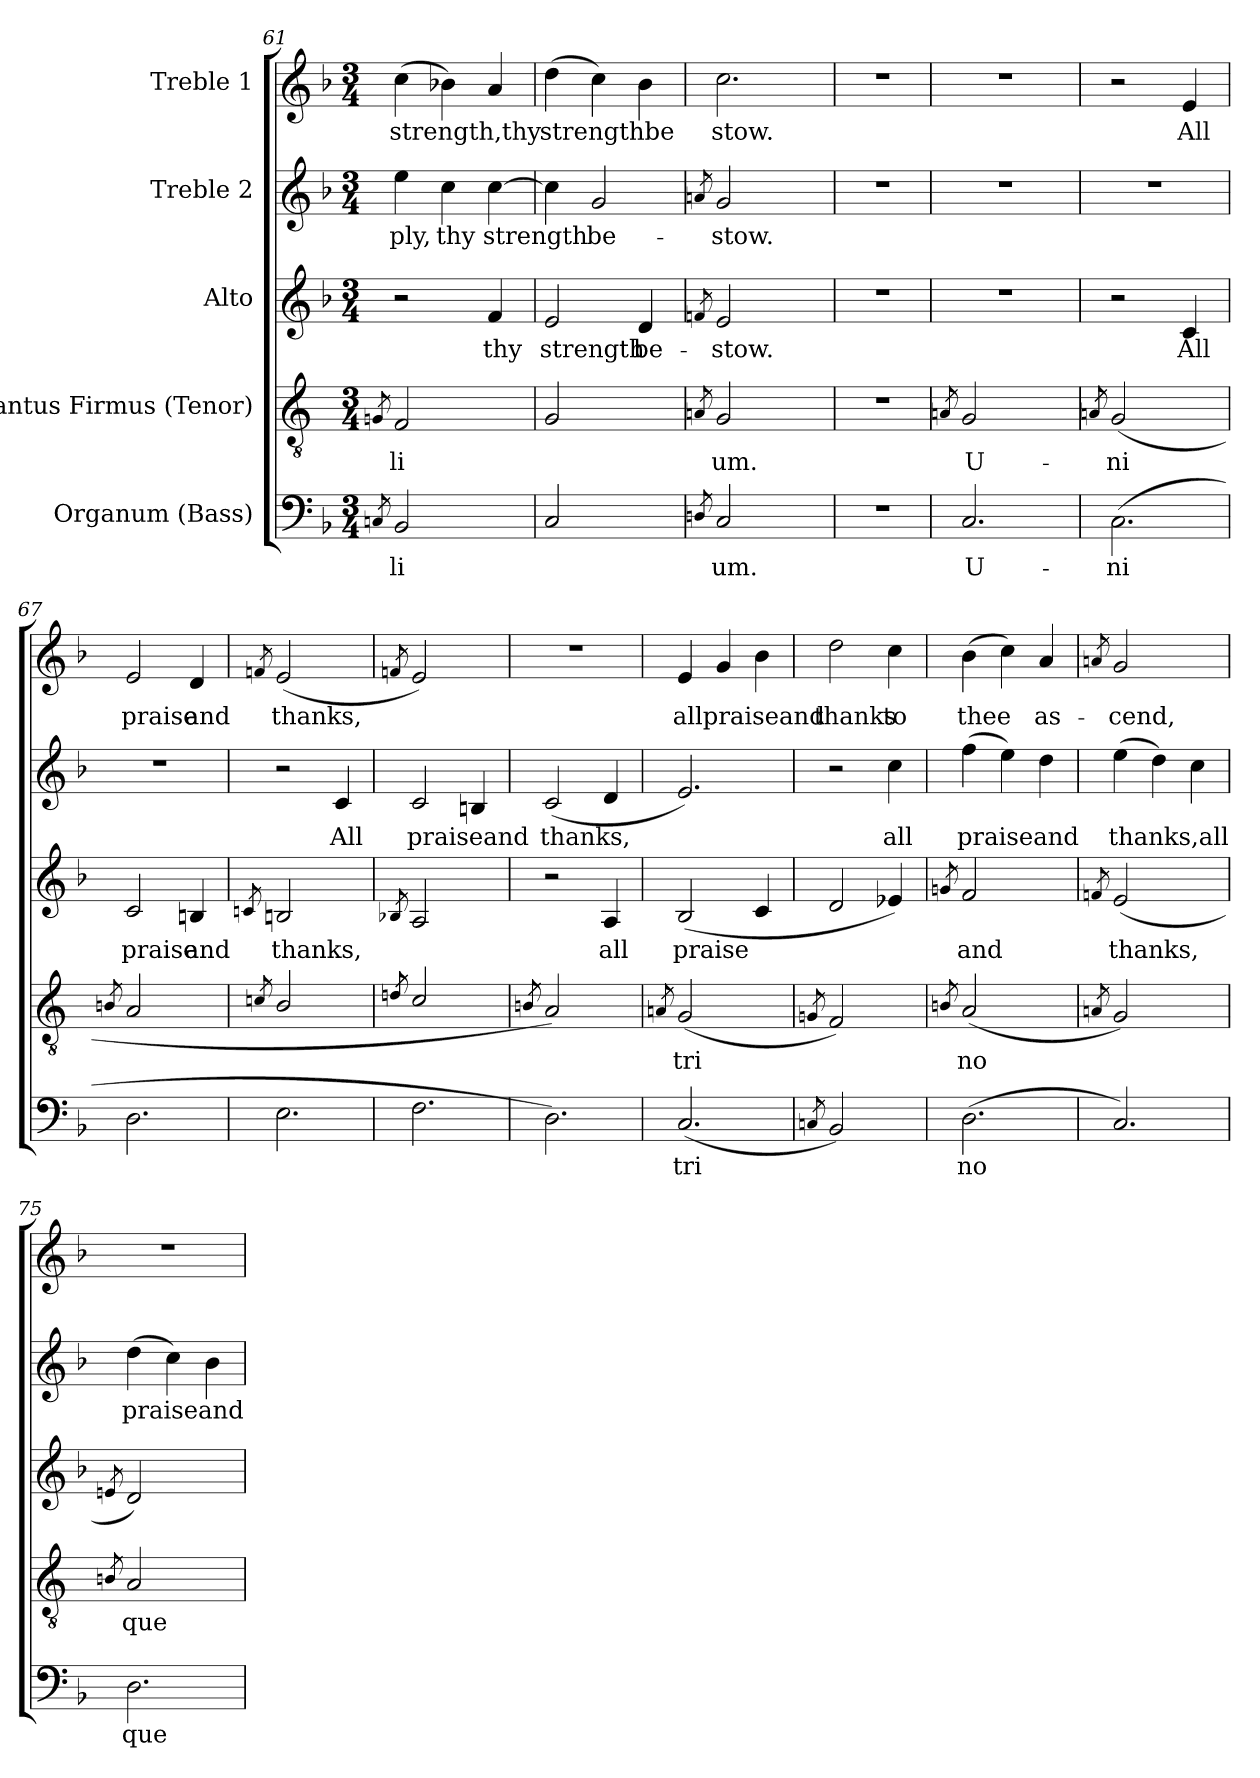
**kern	**text	**kern	**text	**kern	**text	**kern	**text	**kern	**text
*part5	*part5	*part4	*part4	*part3	*part3	*part2	*part2	*part1	*part1
*staff5	*staff5	*staff4	*staff4	*staff3	*staff3	*staff2	*staff2	*staff1	*staff1
*I"Organum (Bass)	*	*I"Cantus Firmus (Tenor)	*	*I"Alto	*	*I"Treble 2	*	*I"Treble 1	*
*clefF4	*	*clefGv2	*	*clefG2	*	*clefG2	*	*clefG2	*
*	*	*ITrd-3c-5	*	*	*	*	*	*	*
*k[b-]	*	*k[b-]	*	*k[b-]	*	*k[b-]	*	*k[b-]	*
*F:	*	*F:	*	*F:	*	*F:	*	*F:	*
*M3/4	*	*M3/4	*	*M3/4	*	*M3/4	*	*M3/4	*
=61	=61	=61	=61	=61	=61	=61	=61	=61	=61
8qCn/	.	8qcn/	.	.	.	.	.	.	.
!	!LO:LY:b:cj	!	!LO:LY:b:cj	!	!	!	!LO:LY:b:cj	!	!LO:LY:b:cj
2BB-/	-li-	2B-/	-li-	2r	.	4ee\	-ply,	(>4cc\	strength,thy
!	!	!	!	!	!	!	!LO:LY:b:cj	!	!LO:LY:b:cj
.	.	.	.	.	.	4cc\	thy	4b-X\)	.
!	!	!	!	!	!LO:LY:b:cj	!	!LO:LY:b:cj	!	!LO:LY:b:cj
4ryy	.	4ryy	.	4f/	thy	[>4cc\	strength	4a/	.
=62	=62	=62	=62	=62	=62	=62	=62	=62	=62
!	!LO:LY:b:cj	!	!LO:LY:b:cj	!	!LO:LY:b:cj	!	!LO:LY:b:cj	!	!LO:LY:b:cj
2C/	--	2c/	--	2e/	strength	4cc\]	.	(>4dd\	strengthbe-
!	!	!	!	!	!	!	!LO:LY:b:cj	!	!LO:LY:b:cj
.	.	.	.	.	.	2g/	be-	4cc\)	--
!	!	!	!	!	!LO:LY:b:cj	!	!	!	!LO:LY:b:cj
4ryy	.	4ryy	.	4d/	be-	.	.	4b-\	--
=63	=63	=63	=63	=63	=63	=63	=63	=63	=63
8qDn/	.	8qdn/	.	8qfn/	.	8qan/	.	.	.
!	!LO:LY:b:cj	!	!LO:LY:b:cj	!	!LO:LY:b:cj	!	!LO:LY:b:cj	!	!LO:LY:b:cj
2C/	-um.	2c/	-um.	2e/	-stow.	2g/	-stow.	2.cc\	-stow.
4ryy	.	4ryy	.	4ryy	.	4ryy	.	.	.
=64!	=64!	=64!	=64!	=64!	=64!	=64!	=64!	=64!	=64!
2.r	.	2.r	.	2.r	.	2.r	.	2.r	.
=65	=65	=65	=65	=65	=65	=65	=65	=65	=65
.	.	8qdn/	.	.	.	.	.	.	.
!	!LO:LY:b:cj	!	!LO:LY:b:cj	!	!	!	!	!	!
2.C/	U-	2c/	U-	2.r	.	2.r	.	2.r	.
.	.	4ryy	.	.	.	.	.	.	.
=66	=66	=66	=66	=66	=66	=66	=66	=66	=66
.	.	8qdn/	.	.	.	.	.	.	.
!	!LO:LY:b:cj	!	!LO:LY:b:cj	!	!	!	!	!	!
(>2.C\	-ni	(<2c/	-ni	2r	.	2.r	.	2r	.
!	!	!	!	!	!LO:LY:b:cj	!	!	!	!LO:LY:b:cj
.	.	4ryy	.	4c/	All	.	.	4e/	All
=67	=67	=67	=67	=67	=67	=67	=67	=67	=67
.	.	8qen/	.	.	.	.	.	.	.
!	!LO:LY:b:cj	!	!LO:LY:b:cj	!	!LO:LY:b:cj	!	!	!	!LO:LY:b:cj
2.D\	.	2d/	.	2c/	praise	2.r	.	2e/	praise
!	!	!	!	!	!LO:LY:b:cj	!	!	!	!LO:LY:b:cj
.	.	4ryy	.	4Bn/	and	.	.	4d/	and
!!LO:PB:g=z
=68	=68	=68	=68	=68	=68	=68	=68	=68	=68
.	.	8qfn/	.	8qcn/	.	.	.	8qfn/	.
!	!LO:LY:b:cj	!	!LO:LY:b:cj	!	!LO:LY:b:cj	!	!	!	!LO:LY:b:cj
2.E\	.	2e/	.	2Bn/	thanks,	2r	.	(<2e/	thanks,
!	!	!	!	!	!	!	!LO:LY:b:cj	!	!
.	.	4ryy	.	4ryy	.	4c/	All	4ryy	.
=69	=69	=69	=69	=69	=69	=69	=69	=69	=69
.	.	8qgn/	.	8qB-X/	.	.	.	8qfn/	.
!	!LO:LY:b:cj	!	!LO:LY:b:cj	!	!LO:LY:b:cj	!	!LO:LY:b:cj	!	!LO:LY:b:cj
2.F\	.	2f/	.	2A/	.	2c/	praiseand	2e/)	.
!	!	!	!	!	!	!	!LO:LY:b:cj	!	!
.	.	4ryy	.	4ryy	.	4Bn/	.	4ryy	.
=70	=70	=70	=70	=70	=70	=70	=70	=70	=70
.	.	8qen/	.	.	.	.	.	.	.
!	!LO:LY:b:cj	!	!LO:LY:b:cj	!	!	!	!LO:LY:b:cj	!	!
2.D\)	.	2d/)	.	2r	.	(<2c/	thanks,	2.r	.
!	!	!	!	!	!LO:LY:b:cj	!	!LO:LY:b:cj	!	!
.	.	4ryy	.	4A/	all	4d/	.	.	.
=71	=71	=71	=71	=71	=71	=71	=71	=71	=71
.	.	8qdn/	.	.	.	.	.	.	.
!	!LO:LY:b:cj	!	!LO:LY:b:cj	!	!LO:LY:b:cj	!	!LO:LY:b:cj	!	!LO:LY:b:cj
(<2.C/	tri-	(<2c/	tri-	(<2B-/	praise	2.e/)	.	4e/	allpraiseand
!	!	!	!	!	!	!	!	!	!LO:LY:b:cj
.	.	.	.	.	.	.	.	4g/	.
!	!	!	!	!	!LO:LY:b:cj	!	!	!	!LO:LY:b:cj
.	.	4ryy	.	4c/	.	.	.	4b-\	.
=72	=72	=72	=72	=72	=72	=72	=72	=72	=72
8qCn/	.	8qcn/	.	.	.	.	.	.	.
!	!LO:LY:b:cj	!	!LO:LY:b:cj	!	!LO:LY:b:cj	!	!	!	!LO:LY:b:cj
2BB-/)	--	2B-/)	--	2d/	.	2r	.	2dd\	thanks
!	!	!	!	!	!LO:LY:b:cj	!	!LO:LY:b:cj	!	!LO:LY:b:cj
4ryy	.	4ryy	.	4e-X/)	.	4cc\	all	4cc\	to
=73	=73	=73	=73	=73	=73	=73	=73	=73	=73
.	.	8qen/	.	8qgn/	.	.	.	.	.
!	!LO:LY:b:cj	!	!LO:LY:b:cj	!	!LO:LY:b:cj	!	!LO:LY:b:cj	!	!LO:LY:b:cj
(>2.D\	-no-	(<2d/	-no-	2f/	and	(>4ff\	praiseand	(>4b-\	thee
!	!	!	!	!	!	!	!LO:LY:b:cj	!	!LO:LY:b:cj
.	.	.	.	.	.	4ee\)	.	4cc\)	.
!	!	!	!	!	!	!	!LO:LY:b:cj	!	!LO:LY:b:cj
.	.	4ryy	.	4ryy	.	4dd\	.	4a/	as-
=74	=74	=74	=74	=74	=74	=74	=74	=74	=74
.	.	8qdn/	.	8qfn/	.	.	.	8qan/	.
!	!LO:LY:b:cj	!	!LO:LY:b:cj	!	!LO:LY:b:cj	!	!LO:LY:b:cj	!	!LO:LY:b:cj
2.C/)	--	2c/)	--	(<2e/	thanks,	(>4ee\	thanks,all	2g/	-cend,
!	!	!	!	!	!	!	!LO:LY:b:cj	!	!
.	.	.	.	.	.	4dd\)	.	.	.
!	!	!	!	!	!	!	!LO:LY:b:cj	!	!
.	.	4ryy	.	4ryy	.	4cc\	.	4ryy	.
=75	=75	=75	=75	=75	=75	=75	=75	=75	=75
.	.	8qen/	.	8qen/	.	.	.	.	.
!	!LO:LY:b:cj	!	!LO:LY:b:cj	!	!LO:LY:b:cj	!	!LO:LY:b:cj	!	!
2.D\	-que	2d/	-que	2d/)	.	(>4dd\	praiseand	2.r	.
!	!	!	!	!	!	!	!LO:LY:b:cj	!	!
.	.	.	.	.	.	4cc\)	.	.	.
!	!	!	!	!	!	!	!LO:LY:b:cj	!	!
.	.	4ryy	.	4ryy	.	4b-\	.	.	.
=	=	=	=	=	=	=	=	=	=
*-	*-	*-	*-	*-	*-	*-	*-	*-	*-
